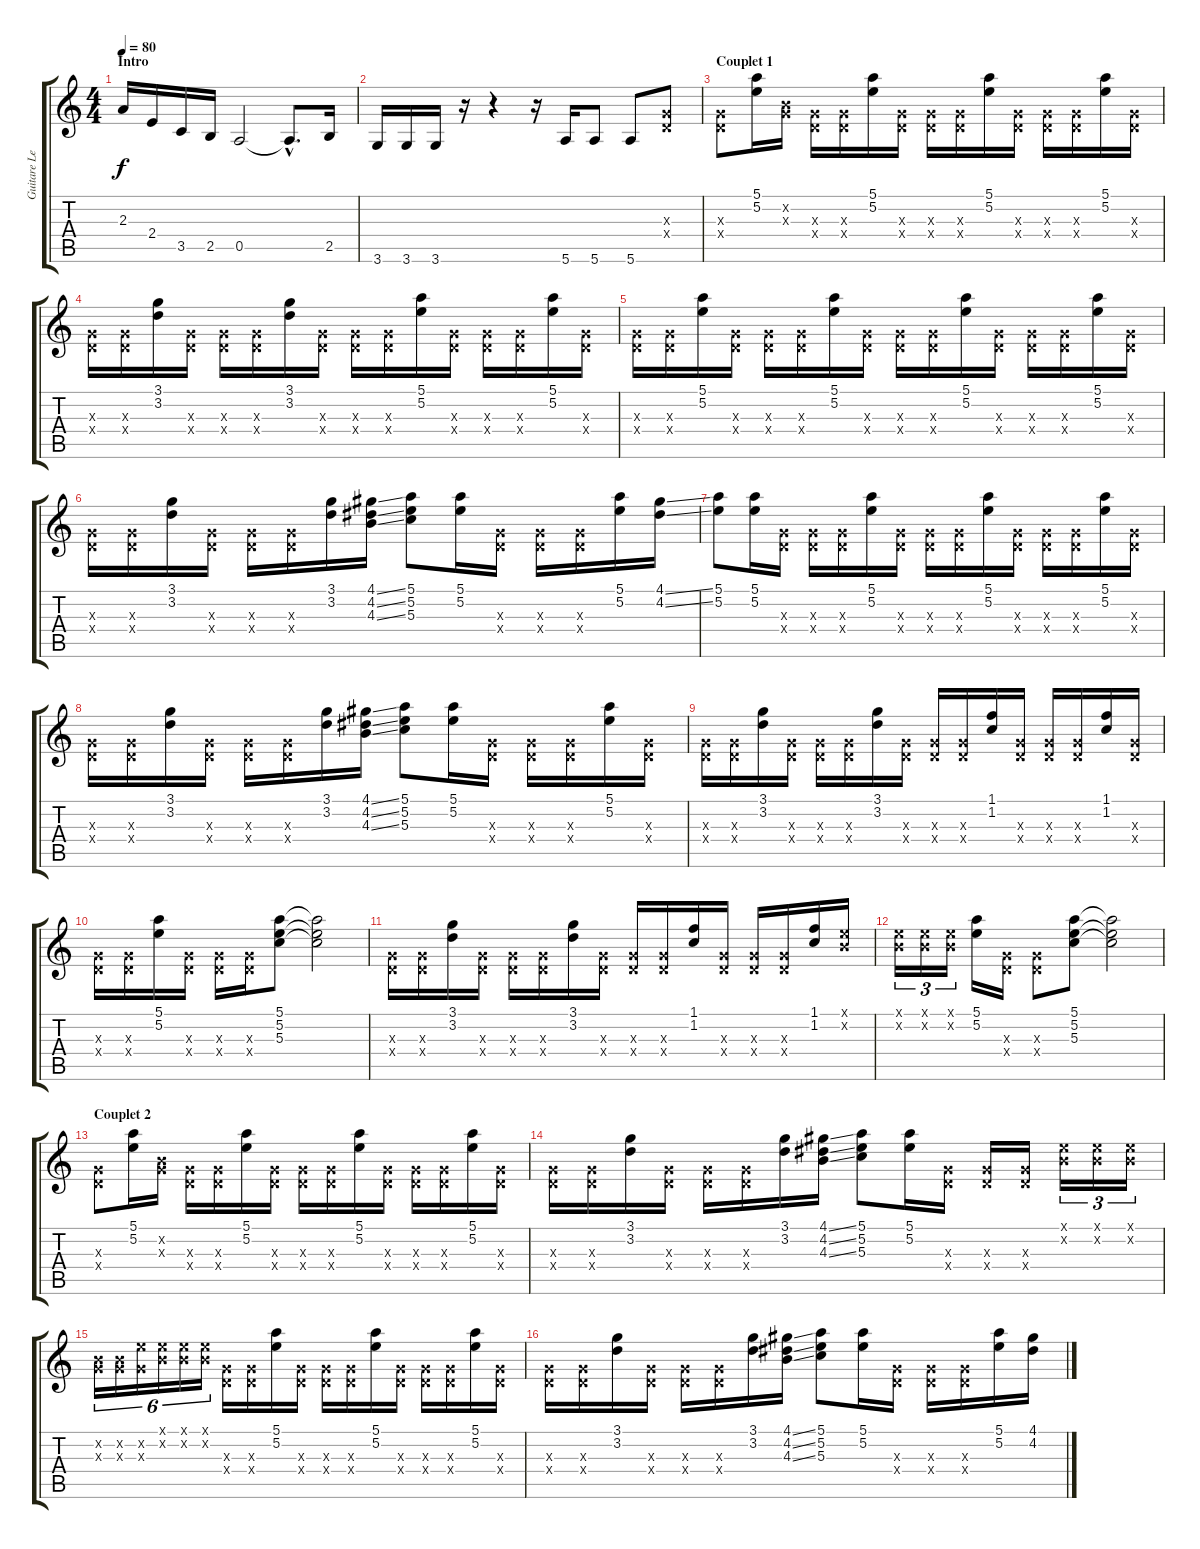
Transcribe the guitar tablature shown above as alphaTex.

\track ("Guitare Lead" "Guitare Le") {instrument electricguitarjazz}
\staff {score tabs}
\tuning (E4 B3 G3 D3 A2 E2) {hide}
\ts (4 4)
\section ("" "Intro")
\tempo 80
\clef g2
\ks c
2.3.16{dy f instrument electricguitarjazz} 2.4.16 3.5.16 2.5.16 0.5.2 0.5{hac t}.8{d} 2.5.16 |
3.6.16 3.6.16 3.6.16 r.16 r.4 r.16 5.6.16 5.6.8 5.6.8 (0.3{x} 0.4{x}).8 |
\section ("" "Couplet 1")
(0.3{x} 0.4{x}).8 (5.1 5.2).16 (0.2{x} 0.3{x}).16 (0.3{x} 0.4{x}).16 (0.3{x} 0.4{x}).16 (5.1 5.2).16 (0.3{x} 0.4{x}).16 (0.3{x} 0.4{x}).16 (0.3{x} 0.4{x}).16 (5.1 5.2).16 (0.3{x} 0.4{x}).16 (0.3{x} 0.4{x}).16 (0.3{x} 0.4{x}).16 (5.1 5.2).16 (0.3{x} 0.4{x}).16 |
(0.3{x} 0.4{x}).16 (0.3{x} 0.4{x}).16 (3.1 3.2).16 (0.3{x} 0.4{x}).16 (0.3{x} 0.4{x}).16 (0.3{x} 0.4{x}).16 (3.1 3.2).16 (0.3{x} 0.4{x}).16 (0.3{x} 0.4{x}).16 (0.3{x} 0.4{x}).16 (5.1 5.2).16 (0.3{x} 0.4{x}).16 (0.3{x} 0.4{x}).16 (0.3{x} 0.4{x}).16 (5.1 5.2).16 (0.3{x} 0.4{x}).16 |
(0.3{x} 0.4{x}).16 (0.3{x} 0.4{x}).16 (5.1 5.2).16 (0.3{x} 0.4{x}).16 (0.3{x} 0.4{x}).16 (0.3{x} 0.4{x}).16 (5.1 5.2).16 (0.3{x} 0.4{x}).16 (0.3{x} 0.4{x}).16 (0.3{x} 0.4{x}).16 (5.1 5.2).16 (0.3{x} 0.4{x}).16 (0.3{x} 0.4{x}).16 (0.3{x} 0.4{x}).16 (5.1 5.2).16 (0.3{x} 0.4{x}).16 |
(0.3{x} 0.4{x}).16 (0.3{x} 0.4{x}).16 (3.1 3.2).16 (0.3{x} 0.4{x}).16 (0.3{x} 0.4{x}).16 (0.3{x} 0.4{x}).16 (3.1 3.2).16 (4.1{ss} 4.2{ss} 4.3{ss}).16 (5.1 5.2 5.3).8 (5.1 5.2).16 (0.3{x} 0.4{x}).16 (0.3{x} 0.4{x}).16 (0.3{x} 0.4{x}).16 (5.1 5.2).16 (4.1{ss} 4.2{ss}).16 |
(5.1 5.2).8 (5.1 5.2).16 (0.3{x} 0.4{x}).16 (0.3{x} 0.4{x}).16 (0.3{x} 0.4{x}).16 (5.1 5.2).16 (0.3{x} 0.4{x}).16 (0.3{x} 0.4{x}).16 (0.3{x} 0.4{x}).16 (5.1 5.2).16 (0.3{x} 0.4{x}).16 (0.3{x} 0.4{x}).16 (0.3{x} 0.4{x}).16 (5.1 5.2).16 (0.3{x} 0.4{x}).16 |
(0.3{x} 0.4{x}).16 (0.3{x} 0.4{x}).16 (3.1 3.2).16 (0.3{x} 0.4{x}).16 (0.3{x} 0.4{x}).16 (0.3{x} 0.4{x}).16 (3.1 3.2).16 (4.1{ss} 4.2{ss} 4.3{ss}).16 (5.1 5.2 5.3).8 (5.1 5.2).16 (0.3{x} 0.4{x}).16 (0.3{x} 0.4{x}).16 (0.3{x} 0.4{x}).16 (5.1 5.2).16 (0.3{x} 0.4{x}).16 |
(0.3{x} 0.4{x}).16 (0.3{x} 0.4{x}).16 (3.1 3.2).16 (0.3{x} 0.4{x}).16 (0.3{x} 0.4{x}).16 (0.3{x} 0.4{x}).16 (3.1 3.2).16 (0.3{x} 0.4{x}).16 (0.3{x} 0.4{x}).16 (0.3{x} 0.4{x}).16 (1.1 1.2).16 (0.3{x} 0.4{x}).16 (0.3{x} 0.4{x}).16 (0.3{x} 0.4{x}).16 (1.1 1.2).16 (0.3{x} 0.4{x}).16 |
(0.3{x} 0.4{x}).16 (0.3{x} 0.4{x}).16 (5.1 5.2).16 (0.3{x} 0.4{x}).16 (0.3{x} 0.4{x}).16 (0.3{x} 0.4{x}).16 (5.1 5.2 5.3).8 (5.1{t} 5.2{t} 5.3{t}).2 |
(0.3{x} 0.4{x}).16 (0.3{x} 0.4{x}).16 (3.1 3.2).16 (0.3{x} 0.4{x}).16 (0.3{x} 0.4{x}).16 (0.3{x} 0.4{x}).16 (3.1 3.2).16 (0.3{x} 0.4{x}).16 (0.3{x} 0.4{x}).16 (0.3{x} 0.4{x}).16 (1.1 1.2).16 (0.3{x} 0.4{x}).16 (0.3{x} 0.4{x}).16 (0.3{x} 0.4{x}).16 (1.1 1.2).16 (0.1{x} 0.2{x}).16 |
(0.1{x} 0.2{x}).16{tu (3 2)} (0.1{x} 0.2{x}).16{tu (3 2)} (0.1{x} 0.2{x}).16{tu (3 2)} (5.1 5.2).16 (0.3{x} 0.4{x}).16 (0.3{x} 0.4{x}).8 (5.1 5.2 5.3).8 (5.1{t} 5.2{t} 5.3{t}).2 |
\section ("" "Couplet 2")
(0.3{x} 0.4{x}).8 (5.1 5.2).16 (0.2{x} 0.3{x}).16 (0.3{x} 0.4{x}).16 (0.3{x} 0.4{x}).16 (5.1 5.2).16 (0.3{x} 0.4{x}).16 (0.3{x} 0.4{x}).16 (0.3{x} 0.4{x}).16 (5.1 5.2).16 (0.3{x} 0.4{x}).16 (0.3{x} 0.4{x}).16 (0.3{x} 0.4{x}).16 (5.1 5.2).16 (0.3{x} 0.4{x}).16 |
(0.3{x} 0.4{x}).16 (0.3{x} 0.4{x}).16 (3.1 3.2).16 (0.3{x} 0.4{x}).16 (0.3{x} 0.4{x}).16 (0.3{x} 0.4{x}).16 (3.1 3.2).16 (4.1{ss} 4.2{ss} 4.3{ss}).16 (5.1 5.2 5.3).8 (5.1 5.2).16 (0.3{x} 0.4{x}).16 (0.3{x} 0.4{x}).16 (0.3{x} 0.4{x}).16 (0.1{x} 0.2{x}).16{tu (3 2)} (0.1{x} 0.2{x}).16{tu (3 2)} (0.1{x} 0.2{x}).16{tu (3 2)} |
(0.2{x} 0.3{x}).16{tu (6 4)} (0.2{x} 0.3{x}).16{tu (6 4)} (5.2{x} 0.3{x}).16{tu (6 4)} (0.1{x} 0.2{x}).16{tu (6 4)} (0.1{x} 0.2{x}).16{tu (6 4)} (0.1{x} 0.2{x}).16{tu (6 4)} (0.3{x} 0.4{x}).16 (0.3{x} 0.4{x}).16 (5.1 5.2).16 (0.3{x} 0.4{x}).16 (0.3{x} 0.4{x}).16 (0.3{x} 0.4{x}).16 (5.1 5.2).16 (0.3{x} 0.4{x}).16 (0.3{x} 0.4{x}).16 (0.3{x} 0.4{x}).16 (5.1 5.2).16 (0.3{x} 0.4{x}).16 |
(0.3{x} 0.4{x}).16 (0.3{x} 0.4{x}).16 (3.1 3.2).16 (0.3{x} 0.4{x}).16 (0.3{x} 0.4{x}).16 (0.3{x} 0.4{x}).16 (3.1 3.2).16 (4.1{ss} 4.2{ss} 4.3{ss}).16 (5.1 5.2 5.3).8 (5.1 5.2).16 (0.3{x} 0.4{x}).16 (0.3{x} 0.4{x}).16 (0.3{x} 0.4{x}).16 (5.1 5.2).16 (4.1{ss} 4.2{ss}).16
